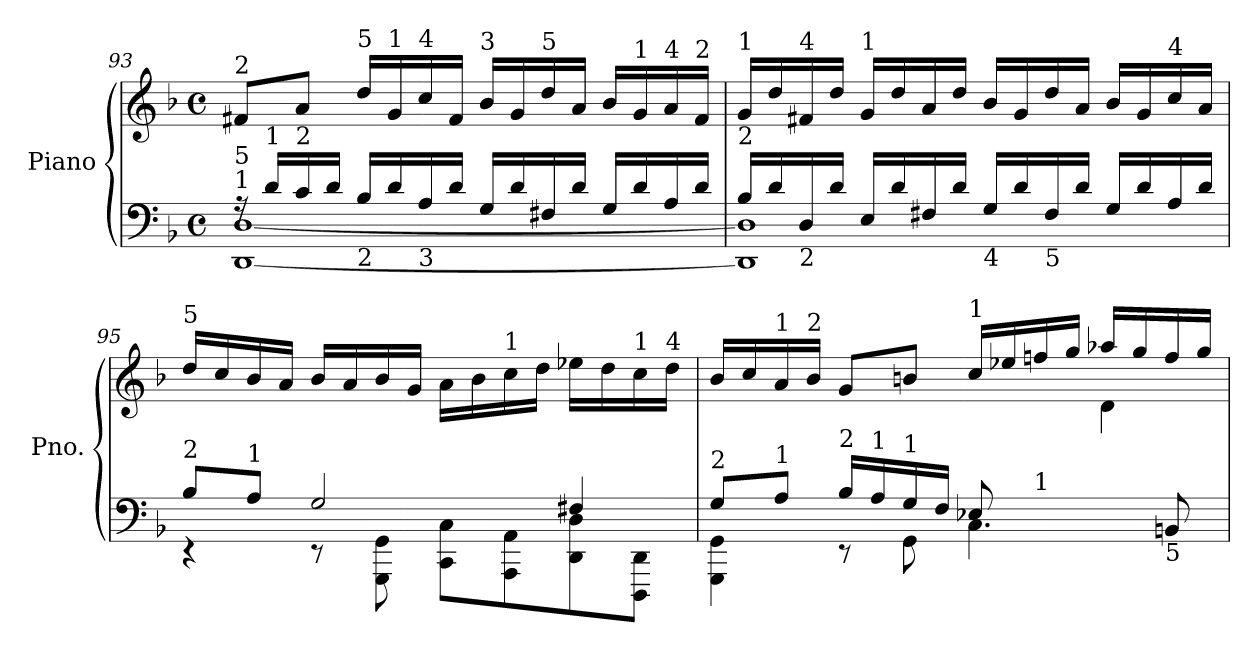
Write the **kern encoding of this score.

**kern	**kern
*part1	*part1
*staff2	*staff1
*I"Piano	*
*I'Pno.	*
*clefF4	*clefG2
*k[b-]	*k[b-]
*M4/4	*M4/4
*met(c)	*met(c)
=93	=93
*^	*
!	!	!LO:TX:a:t=2
!LO:TX:a:t=1	!	!
!LO:TX:a:t=5	!	!
16rA	[1DD [1D	8f#X/L
!LO:TX:a:t=1	!	!
16d/LL	.	.
!LO:TX:a:t=2	!	!
16c/	.	8a/J
16d/JJ	.	.
!	!	!LO:TX:a:t=5
!LO:TX:b:t=2	!	!
16B-/LL	.	16dd/LL
!	!	!LO:TX:a:t=1
16d/	.	16g/
!	!	!LO:TX:a:t=4
!LO:TX:b:t=3	!	!
16A/	.	16cc/
16d/JJ	.	16f#/JJ
!	!	!LO:TX:a:t=3
16G/LL	.	16b-/LL
16d/	.	16g/
!	!	!LO:TX:a:t=5
16F#X/	.	16dd/
16d/JJ	.	16a/JJ
16G/LL	.	16b-/LL
!	!	!LO:TX:a:t=1
16d/	.	16g/
!	!	!LO:TX:a:t=4
16A/	.	16a/
!	!	!LO:TX:a:t=2
16d/JJ	.	16f#/JJ
!!LO:LB:g=z
=94	=94	=94
!	!	!LO:TX:a:t=1
!LO:TX:a:t=2	!	!
16B-/LL	1DD] 1D]	16g/LL
16d/	.	16dd/
!	!	!LO:TX:a:t=4
!LO:TX:b:t=2	!	!
16D/	.	16f#X/
16d/JJ	.	16dd/JJ
!	!	!LO:TX:a:t=1
16E/LL	.	16g/LL
16d/	.	16dd/
16F#X/	.	16a/
16d/JJ	.	16dd/JJ
!LO:TX:b:t=4	!	!
16G/LL	.	16b-/LL
16d/	.	16g/
!LO:TX:b:t=5	!	!
16F#/	.	16dd/
16d/JJ	.	16a/JJ
16G/LL	.	16b-/LL
16d/	.	16g/
!	!	!LO:TX:a:t=4
16A/	.	16cc/
16d/JJ	.	16a/JJ
=95	=95	=95
!	!	!LO:TX:a:t=5
!LO:TX:a:t=2	!	!
8B-/L	4r	16dd/LL
.	.	16cc/
!LO:TX:a:t=1	!	!
8A/J	.	16b-/
.	.	16a/JJ
2G/	8r	16b-/LL
.	.	16a/
.	8GGG\ 8GG\	16b-/
.	.	16g/JJ
.	8CC\ 8C\L	16a\LL
.	.	16b-\
!	!	!LO:TX:a:t=1
.	8AAA\ 8AA\	16cc\
.	.	16dd\JJ
4F#X/	8DD\ 8D\	16ee-X\LL
.	.	16dd\
!	!	!LO:TX:a:t=1
.	8DDD\ 8DD\J	16cc\
!	!	!LO:TX:a:t=4
.	.	16dd\JJ
!!LO:LB:g=z
=96	=96	=96
*	*	*^
!LO:TX:a:t=2	!	!	!
8G:/L	4GGG\ 4GG\	16b-/LL	8ryy
.	.	16cc/	.
*	*	*v	*v
!	!	!LO:TX:a:t=1
!LO:TX:a:t=1	!	!
8A/J	.	16a/
!	!	!LO:TX:a:t=2
.	.	16b-/JJ
!LO:TX:a:t=2	!	!
16B-/LL	8r	8g/L
!LO:TX:a:t=1	!	!
16A/	.	.
!LO:TX:a:t=1	!	!
16G/	8GG\	8bn/J
16F/JJ	.	.
!	!	!LO:TX:a:t=1
8E-X/L	4.C\	16cc/LL
.	.	16ee-X/
*	*	*^
!LO:TX:a:t=1	!	!	!
4.ryy	.	16ffn/	8e-X\J
.	.	16gg/JJ	.
.	.	16aa-X/LL	4d\
.	.	16gg/	.
!	!LO:TX:b:t=5	!	!
.	8BBn/	16ff/	.
.	.	16gg/JJ	.
*v	*v	*	*
*	*v	*v
=	=
*-	*-
